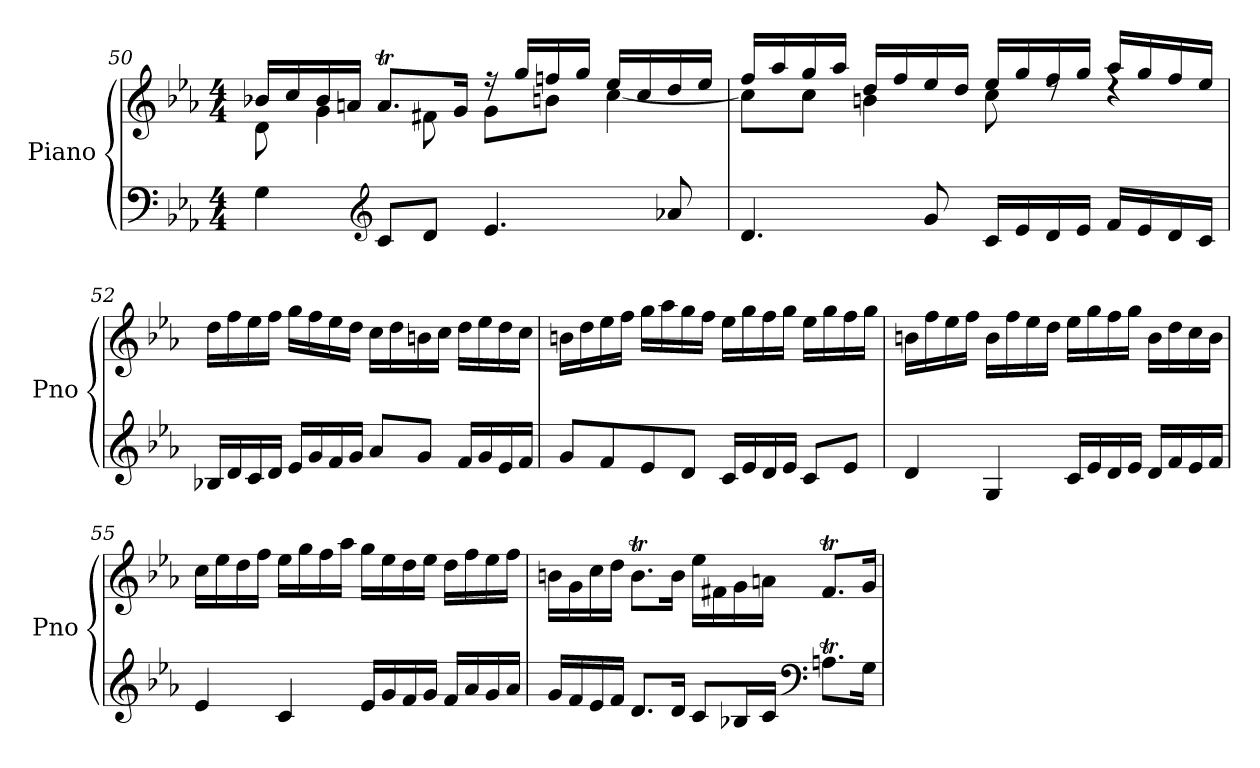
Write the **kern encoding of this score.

**kern	**kern
*part1	*part1
*staff2	*staff1
*I"Piano	*
*I'Pno	*
*clefF4	*clefG2
*k[b-e-a-]	*k[b-e-a-]
*M4/4	*M4/4
=50	=50
*	*^
4G\	16b-X/LL	8d\
.	16cc/	.
.	16b-/	4g\
.	16an/JJ	.
*clefG2	*	*
8c/L	8.at/L	.
8d/J	.	8f#X\
.	16g/Jk	.
4.e-/	16r	8g\L
.	16gg/LL	.
.	16ffn/	8bn\J
.	16gg/JJ	.
.	16ee-/LL	[4cc\
.	16cc/	.
8a-X/	16dd/	.
.	16ee-/JJ	.
=51	=51	=51
4.d/	16ff/LL	8cc\L]
.	16aa-/	.
.	16gg/	8cc\J
.	16aa-/JJ	.
.	16dd/LL	4bn\
.	16ff/	.
8g/	16ee-/	.
.	16dd/JJ	.
16c/LL	16ee-/LL	8cc\
16e-/	16gg/	.
16d/	16ff/	8rdd
16e-/JJ	16gg/JJ	.
16f/LL	16aa-/LL	4rdd
16e-/	16gg/	.
16d/	16ff/	.
16c/JJ	16ee-/JJ	.
*	*v	*v
!!LO:LB:g=z
=52	=52
16B-X/LL	16dd\LL
16d/	16ff\
16c/	16ee-\
16d/JJ	16ff\JJ
16e-/LL	16gg\LL
16g/	16ff\
16f/	16ee-\
16g/JJ	16dd\JJ
8a-/L	16cc\LL
.	16dd\
8g/J	16bn\
.	16cc\JJ
16f/LL	16dd\LL
16g/	16ee-\
16e-/	16dd\
16f/JJ	16cc\JJ
=53	=53
8g/L	16bn\LL
.	16dd\
8f/	16ee-\
.	16ff\JJ
8e-/	16gg\LL
.	16aa-\
8d/J	16gg\
.	16ff\JJ
16c/LL	16ee-\LL
16e-/	16gg\
16d/	16ff\
16e-/JJ	16gg\JJ
8c/L	16ee-\LL
.	16gg\
8e-/J	16ff\
.	16gg\JJ
=54	=54
4d/	16bn\LL
.	16ff\
.	16ee-\
.	16ff\JJ
4G/	16b\LL
.	16ff\
.	16ee-\
.	16dd\JJ
16c/LL	16ee-\LL
16e-/	16gg\
16d/	16ff\
16e-/JJ	16gg\JJ
16d/LL	16b\LL
16f/	16dd\
16e-/	16cc\
16f/JJ	16b\JJ
!!LO:LB:g=z
=55	=55
4e-/	16cc\LL
.	16ee-\
.	16dd\
.	16ff\JJ
4c/	16ee-\LL
.	16gg\
.	16ff\
.	16aa-\JJ
16e-/LL	16gg\LL
16g/	16ee-\
16f/	16dd\
16g/JJ	16ee-\JJ
16f/LL	16dd\LL
16a-/	16ff\
16g/	16ee-\
16a-/JJ	16ff\JJ
=56	=56
16g/LL	16bn\LL
16f/	16g\
16e-/	16cc\
16f/JJ	16dd\JJ
8.d/L	8.bt\L
16d/Jk	16b\Jk
8c/L	16ee-\LL
.	16f#X\
16B-X/L	16g\
16c/JJ	16an\JJ
*clefF4	*
8.Ant\L	8.f#t/L
16G\Jk	16g/Jk
=	=
*-	*-
